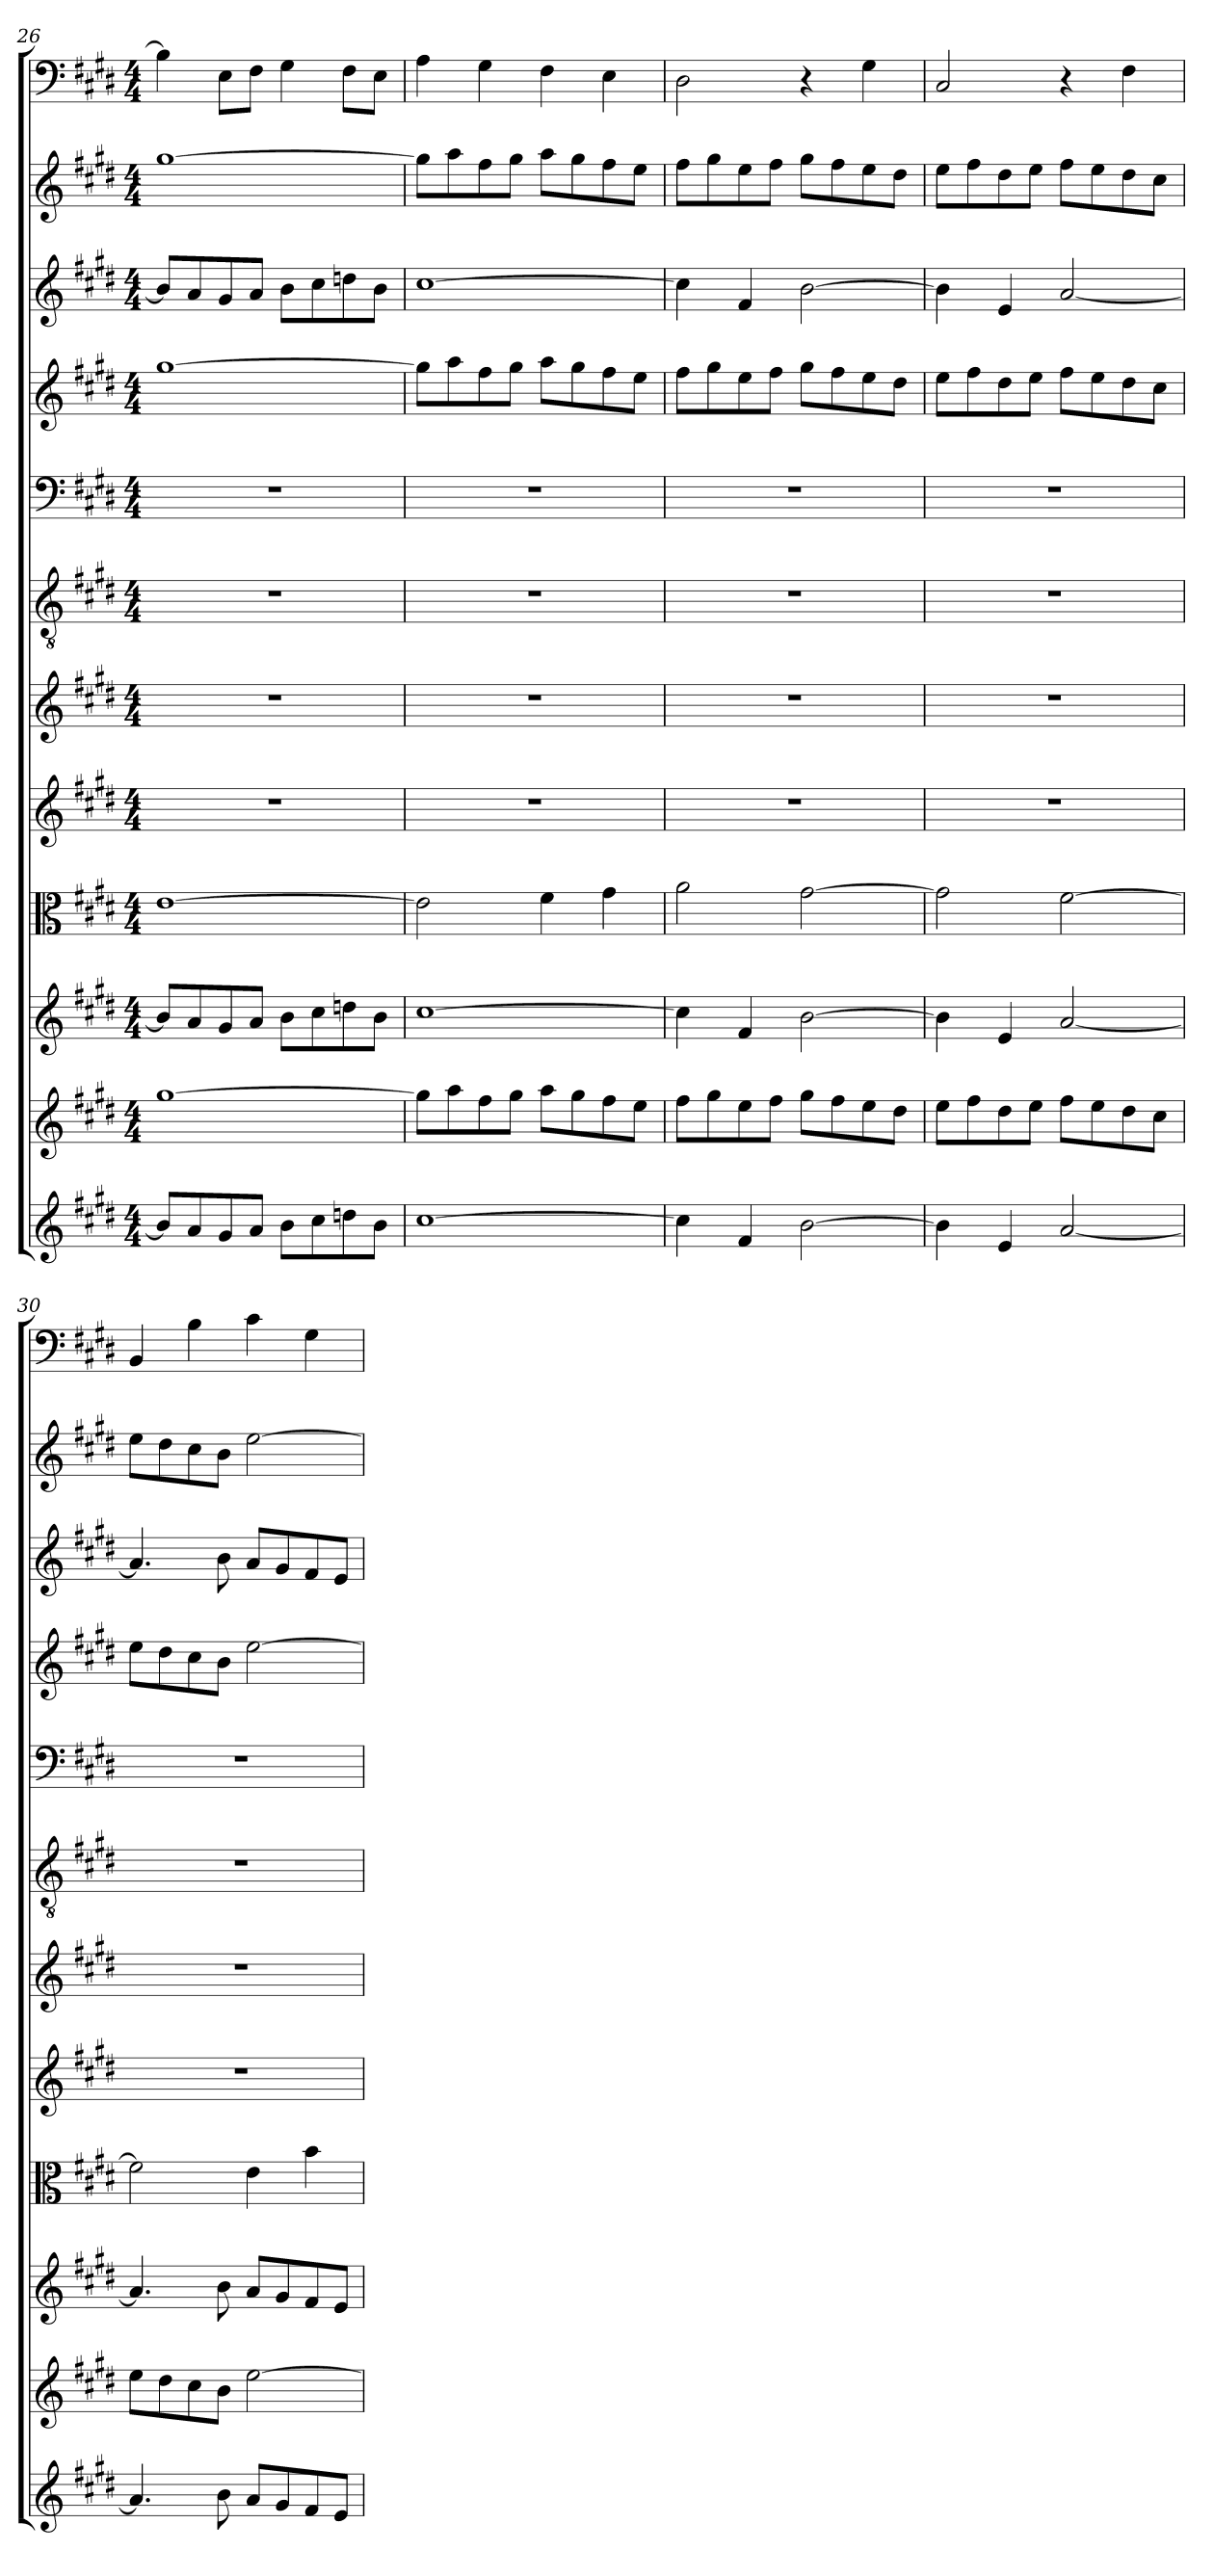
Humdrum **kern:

**kern	**kern	**kern	**kern	**kern	**kern	**kern	**kern	**kern	**kern	**kern	**kern
*part12	*part11	*part10	*part9	*part8	*part7	*part6	*part5	*part4	*part3	*part2	*part1
*staff12	*staff11	*staff10	*staff9	*staff8	*staff7	*staff6	*staff5	*staff4	*staff3	*staff2	*staff1
*clefG2	*clefG2	*clefG2	*clefC3	*clefG2	*clefG2	*clefGv2	*clefF4	*clefG2	*clefG2	*clefG2	*clefF4
*k[f#c#g#d#]	*k[f#c#g#d#]	*k[f#c#g#d#]	*k[f#c#g#d#]	*k[f#c#g#d#]	*k[f#c#g#d#]	*k[f#c#g#d#]	*k[f#c#g#d#]	*k[f#c#g#d#]	*k[f#c#g#d#]	*k[f#c#g#d#]	*k[f#c#g#d#]
*E:	*E:	*E:	*E:	*E:	*E:	*E:	*E:	*E:	*E:	*E:	*E:
*M4/4	*M4/4	*M4/4	*M4/4	*M4/4	*M4/4	*M4/4	*M4/4	*M4/4	*M4/4	*M4/4	*M4/4
=26	=26	=26	=26	=26	=26	=26	=26	=26	=26	=26	=26
8b/L]	[1gg#\	8b/L]	[1e\	1r	1r	1r	1r	[1gg#\	8b/L]	[1gg#\	4B\]
8a/	.	8a/	.	.	.	.	.	.	8a/	.	.
8g#/	.	8g#/	.	.	.	.	.	.	8g#/	.	8E\L
8a/J	.	8a/J	.	.	.	.	.	.	8a/J	.	8F#\J
8b\L	.	8b\L	.	.	.	.	.	.	8b\L	.	4G#\
8cc#\	.	8cc#\	.	.	.	.	.	.	8cc#\	.	.
8ddn\	.	8ddn\	.	.	.	.	.	.	8ddn\	.	8F#\L
8b\J	.	8b\J	.	.	.	.	.	.	8b\J	.	8E\J
=27	=27	=27	=27	=27	=27	=27	=27	=27	=27	=27	=27
[1cc#\	8gg#\L]	[1cc#\	2e\]	1r	1r	1r	1r	8gg#\L]	[1cc#\	8gg#\L]	4A\
.	8aa\	.	.	.	.	.	.	8aa\	.	8aa\	.
.	8ff#\	.	.	.	.	.	.	8ff#\	.	8ff#\	4G#\
.	8gg#\J	.	.	.	.	.	.	8gg#\J	.	8gg#\J	.
.	8aa\L	.	4f#\	.	.	.	.	8aa\L	.	8aa\L	4F#\
.	8gg#\	.	.	.	.	.	.	8gg#\	.	8gg#\	.
.	8ff#\	.	4g#\	.	.	.	.	8ff#\	.	8ff#\	4E\
.	8ee\J	.	.	.	.	.	.	8ee\J	.	8ee\J	.
=28	=28	=28	=28	=28	=28	=28	=28	=28	=28	=28	=28
4cc#\]	8ff#\L	4cc#\]	2a\	1r	1r	1r	1r	8ff#\L	4cc#\]	8ff#\L	2D#\
.	8gg#\	.	.	.	.	.	.	8gg#\	.	8gg#\	.
4f#/	8ee\	4f#/	.	.	.	.	.	8ee\	4f#/	8ee\	.
.	8ff#\J	.	.	.	.	.	.	8ff#\J	.	8ff#\J	.
[2b\	8gg#\L	[2b\	[2g#\	.	.	.	.	8gg#\L	[2b\	8gg#\L	4r
.	8ff#\	.	.	.	.	.	.	8ff#\	.	8ff#\	.
.	8ee\	.	.	.	.	.	.	8ee\	.	8ee\	4G#\
.	8dd#\J	.	.	.	.	.	.	8dd#\J	.	8dd#\J	.
=29	=29	=29	=29	=29	=29	=29	=29	=29	=29	=29	=29
4b\]	8ee\L	4b\]	2g#\]	1r	1r	1r	1r	8ee\L	4b\]	8ee\L	2C#/
.	8ff#\	.	.	.	.	.	.	8ff#\	.	8ff#\	.
4e/	8dd#\	4e/	.	.	.	.	.	8dd#\	4e/	8dd#\	.
.	8ee\J	.	.	.	.	.	.	8ee\J	.	8ee\J	.
[2a/	8ff#\L	[2a/	[2f#\	.	.	.	.	8ff#\L	[2a/	8ff#\L	4r
.	8ee\	.	.	.	.	.	.	8ee\	.	8ee\	.
.	8dd#\	.	.	.	.	.	.	8dd#\	.	8dd#\	4F#\
.	8cc#\J	.	.	.	.	.	.	8cc#\J	.	8cc#\J	.
=30	=30	=30	=30	=30	=30	=30	=30	=30	=30	=30	=30
4.a/]	8ee\L	4.a/]	2f#\]	1r	1r	1r	1r	8ee\L	4.a/]	8ee\L	4BB/
.	8dd#\	.	.	.	.	.	.	8dd#\	.	8dd#\	.
.	8cc#\	.	.	.	.	.	.	8cc#\	.	8cc#\	4B\
8b\	8b\J	8b\	.	.	.	.	.	8b\J	8b\	8b\J	.
8a/L	[2ee\	8a/L	4e\	.	.	.	.	[2ee\	8a/L	[2ee\	4c#\
8g#/	.	8g#/	.	.	.	.	.	.	8g#/	.	.
8f#/	.	8f#/	4b\	.	.	.	.	.	8f#/	.	4G#\
8e/J	.	8e/J	.	.	.	.	.	.	8e/J	.	.
=	=	=	=	=	=	=	=	=	=	=	=
*-	*-	*-	*-	*-	*-	*-	*-	*-	*-	*-	*-
